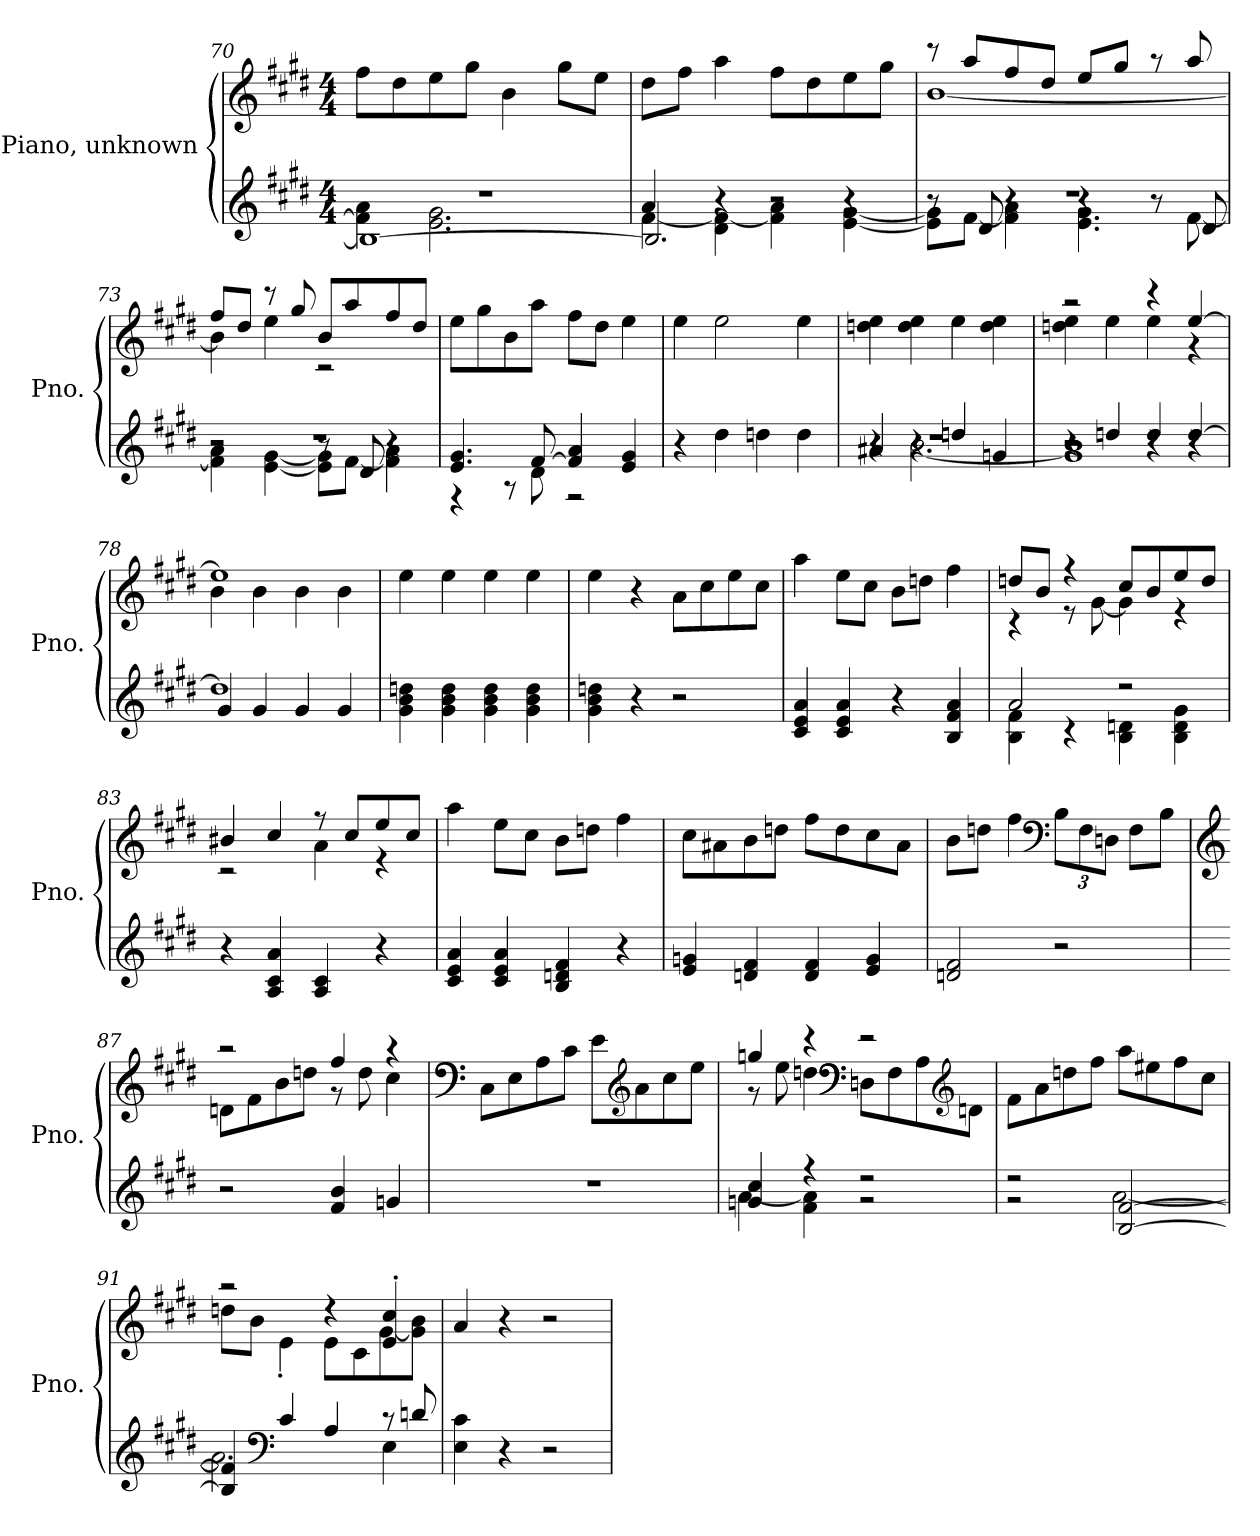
**kern	**kern
*part1	*part1
*staff2	*staff1
*I"Piano, unknown	*
*I'Pno.	*
*clefG2	*clefG2
*k[f#c#g#d#]	*k[f#c#g#d#]
*M4/4	*M4/4
=70	=70
*^	*
*	*^	*
1r	4f#\] 4a\	1B_	8ff#\L
.	.	.	8dd#\
.	2.e\ 2.g#\	.	8ee\
.	.	.	8gg#\J
.	.	.	4b\
.	.	.	8gg#\L
.	.	.	8ee\J
=71	=71	=71	=71
4a/	[4f#\	2.B/]	8dd#\L
.	.	.	8ff#\J
4r	4d#\ 4f#\_	.	4aa\
2r	4f#\] 4a\	.	8ff#\L
.	.	.	8dd#\
.	[4e\ [4g#\	4r	8ee\
.	.	.	8gg#\J
=72	=72	=72	=72
*	*	*	*^
1r	8e\] 8g#\]L	8r	8r	[1b
.	[8f#\J	8d#/	8aa/L	.
.	4f#\] 4a\	4r	8ff#/	.
.	.	.	8dd#/J	.
.	4.e\ 4.g#\	4r	8ee/L	.
.	.	.	8gg#/J	.
.	.	8r	8r	.
.	[8f#\	8d#/	8aa/	.
!!LO:PB:g=z	!!
=73	=73	=73	=73	=73
1r	4f#\] 4a\	2r	8ff#/L	4b\]
.	.	.	8dd#/J	.
.	[4e\ [4g#\	.	8r	4ee\
.	.	.	8gg#/	.
.	8e\] 8g#\]L	8r	8b/L	2r
.	[8f#\J	8d#/	8aa/	.
.	4f#\] 4a\	4r	8ff#/	.
.	.	.	8dd#/J	.
*	*v	*v	*	*
*	*	*v	*v
=74	=74	=74
4.e/ 4.g#/	4r	8ee\L
.	.	8gg#\
.	8r	8b\
[8f#/	8d#\	8aa\J
4f#/] 4a/	2r	8ff#\L
.	.	8dd#\J
4e/ 4g#/	.	4ee\
*v	*v	*
=75	=75
4r	4ee\
4dd#\	2ee\
4ddn\	.
4dd\	4ee\
=76	=76
*^	*
*	*^	*
1r	4r	4a#X/	4ddn\ 4ee\
.	[2.b\	4r	4dd\ 4ee\
.	.	4ddn/	4ee\
.	.	4gn/	4dd\ 4ee\
=77	=77	=77	=77
*	*	*^	*^
2r	1b]	4r	1g#	2r	4ddn\ 4ee\
.	.	4ddn/	.	.	4ee\
4r	.	4dd/	.	4r	4ee\
[4dd/	.	4r	.	[4ee/	4r
*	*v	*v	*v	*	*
!!LO:LB:g=z	!!
=78	=78	=78	=78
1dd]	4g#/	1ee]	4b\
.	4g#/	.	4b\
.	4g#/	.	4b\
.	4g#/	.	4b\
*v	*v	*	*
*	*v	*v
=79	=79
4g#\ 4b\ 4ddn\	4ee\
4g#\ 4b\ 4dd\	4ee\
4g#\ 4b\ 4dd\	4ee\
4g#\ 4b\ 4dd\	4ee\
=80	=80
4g#\ 4b\ 4ddn\	4ee\
4r	4r
2r	8a\L
.	8cc#\
.	8ee\
.	8cc#\J
=81	=81
4c#/ 4e/ 4a/	4aa\
4c#/ 4e/ 4a/	8ee\L
.	8cc#\J
4r	8b\L
.	8ddn\J
4B/ 4f#/ 4a/	4ff#\
=82	=82
*^	*^
2a/	4B\ 4f#\	8ddn/L	4r
.	.	8b/J	.
.	4r	4r	8r
.	.	.	[8g#\
2r	4B\ 4dn\	8cc#/L	4g#\]
.	.	8b/	.
.	4B\ 4d\ 4g#\	8ee/	4r
.	.	8dd/J	.
*v	*v	*	*
=83	=83	=83
4r	4b#X/	2r
4A/ 4c#/ 4a/	4cc#/	.
4A/ 4c#/	8r	4a\
.	8cc#/L	.
4r	8ee/	4r
.	8cc#/J	.
*	*v	*v
!!LO:LB:g=z
=84	=84
4c#/ 4e/ 4a/	4aa\
4c#/ 4e/ 4a/	8ee\L
.	8cc#\J
4B/ 4dn/ 4f#/	8b\L
.	8ddn\J
4r	4ff#\
=85	=85
4e/ 4gn/	8cc#\L
.	8a#X\
4dn/ 4f#/	8b\
.	8ddn\J
4d/ 4f#/	8ff#\L
.	8dd\
4e/ 4g/	8cc#\
.	8a#\J
=86	=86
2dn/ 2f#/	8b\L
.	8ddn\J
.	4ff#\
*	*clefF4
*	*Xbrackettup
2r	12B\L
.	12F#\
.	12Dn\J
.	8F#\L
.	8B\J
=87	=87
*	*clefG2
*	*^
2r	2r	8dn\L
.	.	8f#\
.	.	8b\
.	.	8ddn\J
4f#/ 4b/	4ff#/	8r
.	.	8dd\
4gn/	4r	4cc#\
*	*v	*v
!!LO:LB:g=z
=88	=88
*	*clefF4
1r	8C#\L
.	8E\
.	8A\
.	8c#\J
.	8e\L
*	*clefG2
.	8a\
.	8cc#\
.	8ee\J
=89	=89
*^	*^
4gn/ 4cc#/	[4a\	4ggn/	8r
.	.	.	8ee\
4r	4f#\ 4a\]	4r	4ddn\
*	*	*clefF4	*
2r	2r	2r	8Dn\L
.	.	.	8F#\
.	.	.	8A\
*	*	*clefG2	*
.	.	.	8dn\J
*	*	*v	*v
=90	=90	=90
2r	2r	8f#\L
.	.	8a\
.	.	8ddn\
.	.	8ff#\J
[2B/ [2f#/	[2a\	8aa\L
.	.	8ee#X\
.	.	8ff#\
.	.	8cc#\J
!!LO:LB:g=z
=91	=91	=91
*	*	*^
4B/] 4f#/]	2.a\]	2r	8ddn\L
.	.	.	8b\J
*clefF4	*	*	*
4c#/	.	.	4e'\
4A/	.	4r	8e\L
.	.	.	8c#\
8r	4E\	4e/' 4cc#/'	[8g#\
8dn/	.	.	8g#\] 8b\J
*v	*v	*	*
*	*v	*v
=92	=92
4E\ 4c#\	4a/
4r	4r
2r	2r
=	=
*-	*-
